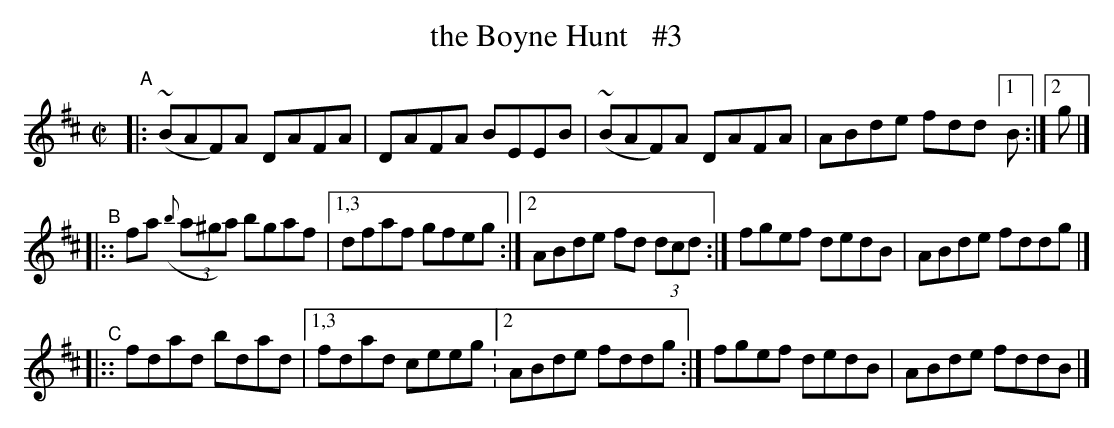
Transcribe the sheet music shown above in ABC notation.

X:1
T: the Boyne Hunt   #3
M: C|
L: 1/8
K: Bm
"^A"|: (~BAF)A DAFA | DAFA BEEB | (~BAF)A DAFA | ABde fdd [1 B :|[2 g |]
"^B"|:: fa (3({b}a^ga) bgaf |[1,3 dfaf gfeg :|[2 ABde fd (3dcd :| fgef dedB | ABde fddg |]
"^C"|:: fdad bdad |[1,3 fdad ceeg :[2 ABde fddg :| fgef dedB | ABde fddB |]
